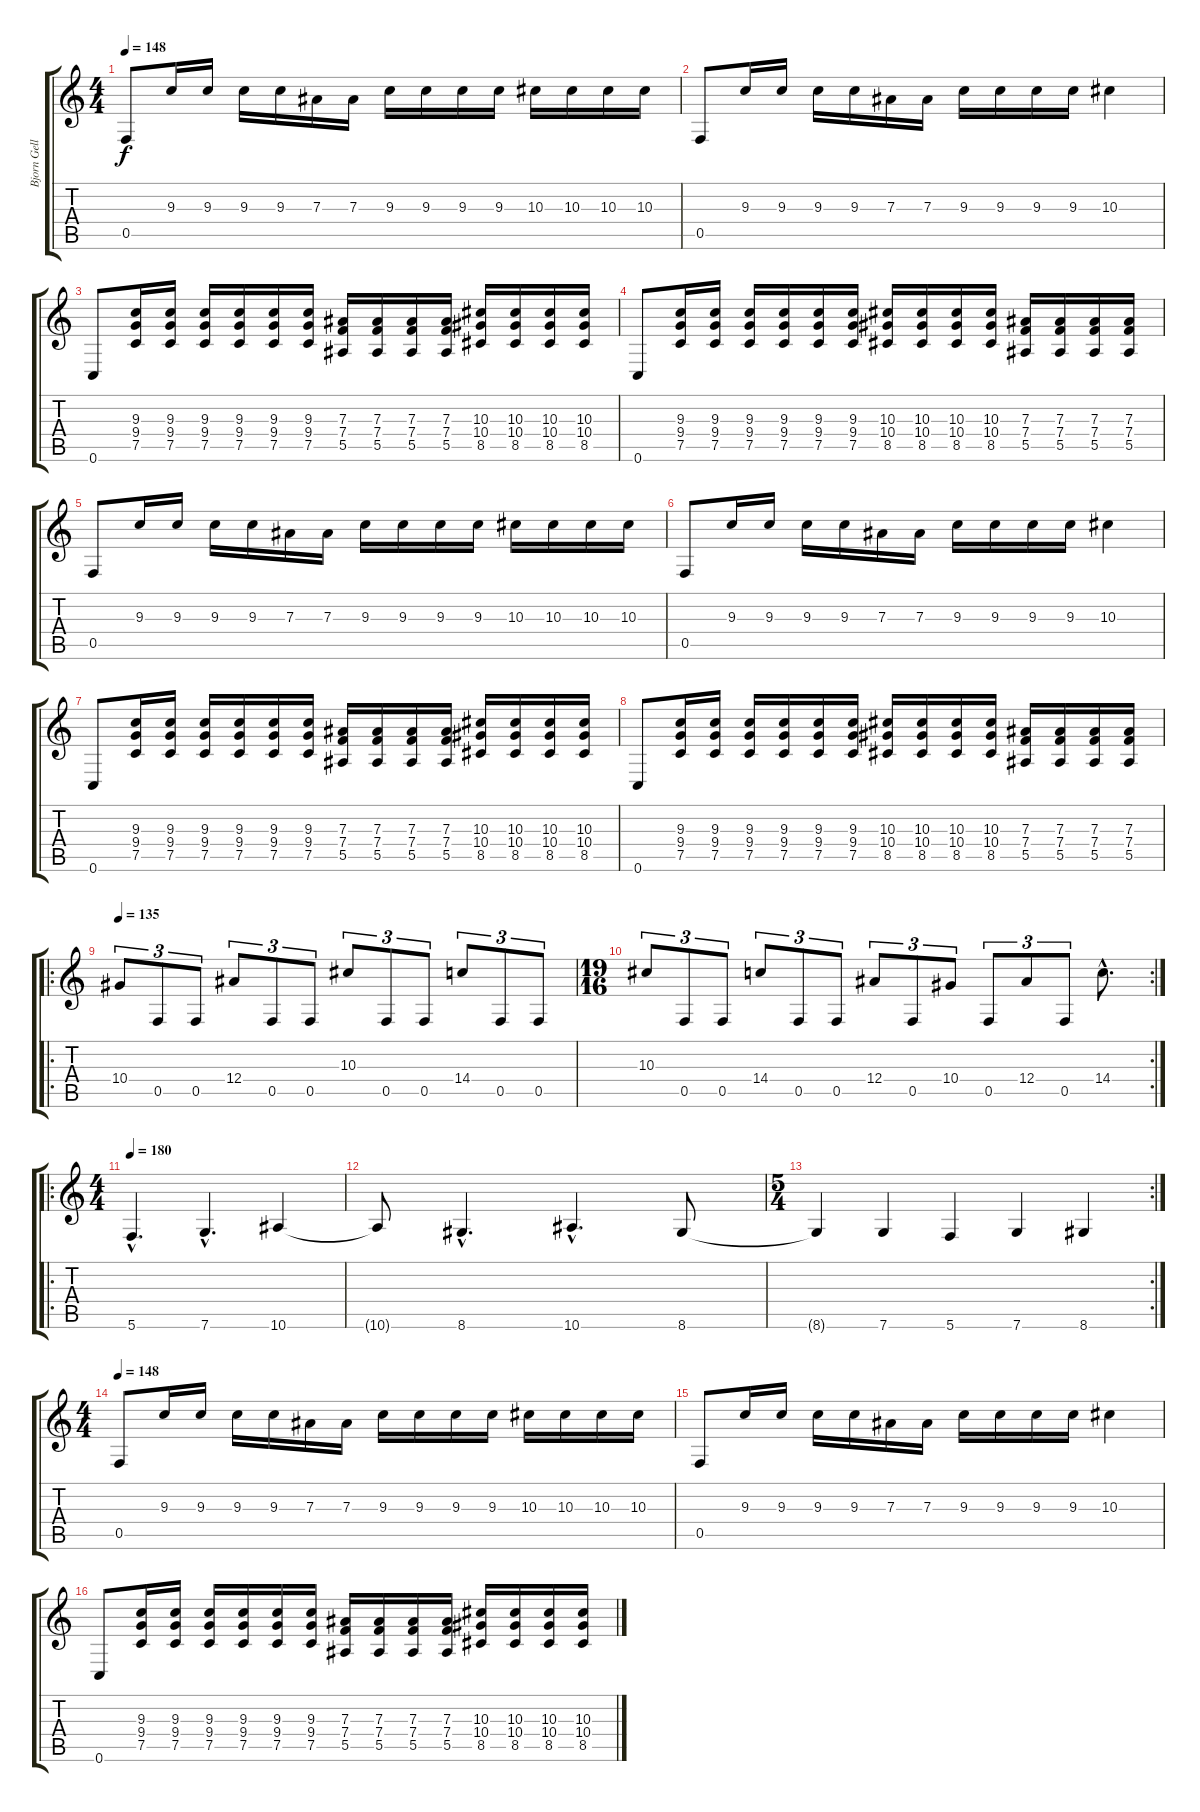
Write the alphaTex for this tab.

\track ("Bjorn Gellotte" "Bjorn Gell") {instrument distortionguitar}
\staff {score tabs}
\tuning (C4 G3 Eb3 Bb2 F2 C2) {hide}
\ts (4 4)
\tempo 148
\clef g2
\ks c
0.5.8{dy f instrument distortionguitar} 9.3.16 9.3.16 9.3.16 9.3.16 7.3.16 7.3.16 9.3.16 9.3.16 9.3.16 9.3.16 10.3.16 10.3.16 10.3.16 10.3.16 |
0.5.8 9.3.16 9.3.16 9.3.16 9.3.16 7.3.16 7.3.16 9.3.16 9.3.16 9.3.16 9.3.16 10.3.4 |
0.6.8 (9.3 9.4 7.5).16 (9.3 9.4 7.5).16 (9.3 9.4 7.5).16 (9.3 9.4 7.5).16 (9.3 9.4 7.5).16 (9.3 9.4 7.5).16 (7.3 7.4 5.5).16 (7.3 7.4 5.5).16 (7.3 7.4 5.5).16 (7.3 7.4 5.5).16 (10.3 10.4 8.5).16 (10.3 10.4 8.5).16 (10.3 10.4 8.5).16 (10.3 10.4 8.5).16 |
0.6.8 (9.3 9.4 7.5).16 (9.3 9.4 7.5).16 (9.3 9.4 7.5).16 (9.3 9.4 7.5).16 (9.3 9.4 7.5).16 (9.3 9.4 7.5).16 (10.3 10.4 8.5).16 (10.3 10.4 8.5).16 (10.3 10.4 8.5).16 (10.3 10.4 8.5).16 (7.3 7.4 5.5).16 (7.3 7.4 5.5).16 (7.3 7.4 5.5).16 (7.3 7.4 5.5).16 |
0.5.8 9.3.16 9.3.16 9.3.16 9.3.16 7.3.16 7.3.16 9.3.16 9.3.16 9.3.16 9.3.16 10.3.16 10.3.16 10.3.16 10.3.16 |
0.5.8 9.3.16 9.3.16 9.3.16 9.3.16 7.3.16 7.3.16 9.3.16 9.3.16 9.3.16 9.3.16 10.3.4 |
0.6.8 (9.3 9.4 7.5).16 (9.3 9.4 7.5).16 (9.3 9.4 7.5).16 (9.3 9.4 7.5).16 (9.3 9.4 7.5).16 (9.3 9.4 7.5).16 (7.3 7.4 5.5).16 (7.3 7.4 5.5).16 (7.3 7.4 5.5).16 (7.3 7.4 5.5).16 (10.3 10.4 8.5).16 (10.3 10.4 8.5).16 (10.3 10.4 8.5).16 (10.3 10.4 8.5).16 |
0.6.8 (9.3 9.4 7.5).16 (9.3 9.4 7.5).16 (9.3 9.4 7.5).16 (9.3 9.4 7.5).16 (9.3 9.4 7.5).16 (9.3 9.4 7.5).16 (10.3 10.4 8.5).16 (10.3 10.4 8.5).16 (10.3 10.4 8.5).16 (10.3 10.4 8.5).16 (7.3 7.4 5.5).16 (7.3 7.4 5.5).16 (7.3 7.4 5.5).16 (7.3 7.4 5.5).16 |
\ro
\tempo 135
10.4.8{tu (3 2)} 0.5.8{tu (3 2)} 0.5.8{tu (3 2)} 12.4.8{tu (3 2)} 0.5.8{tu (3 2)} 0.5.8{tu (3 2)} 10.3.8{tu (3 2)} 0.5.8{tu (3 2)} 0.5.8{tu (3 2)} 14.4.8{tu (3 2)} 0.5.8{tu (3 2)} 0.5.8{tu (3 2)} |
\rc 2
\ts (19 16)
10.3.8{tu (3 2)} 0.5.8{tu (3 2)} 0.5.8{tu (3 2)} 14.4.8{tu (3 2)} 0.5.8{tu (3 2)} 0.5.8{tu (3 2)} 12.4.8{tu (3 2)} 0.5.8{tu (3 2)} 10.4.8{tu (3 2)} 0.5.8{tu (3 2)} 12.4.8{tu (3 2)} 0.5.8{tu (3 2)} 14.4{hac}.8{d} |
\ro
\ts (4 4)
\tempo 180
5.6{hac}.4{d} 7.6{hac}.4{d} 10.6.4 |
10.6{t}.8 8.6{hac}.4{d} 10.6{hac}.4{d} 8.6.8 |
\rc 2
\ts (5 4)
8.6{t}.4 7.6.4 5.6.4 7.6.4 8.6.4 |
\ts (4 4)
\tempo 148
0.5.8 9.3.16 9.3.16 9.3.16 9.3.16 7.3.16 7.3.16 9.3.16 9.3.16 9.3.16 9.3.16 10.3.16 10.3.16 10.3.16 10.3.16 |
0.5.8 9.3.16 9.3.16 9.3.16 9.3.16 7.3.16 7.3.16 9.3.16 9.3.16 9.3.16 9.3.16 10.3.4 |
0.6.8 (9.3 9.4 7.5).16 (9.3 9.4 7.5).16 (9.3 9.4 7.5).16 (9.3 9.4 7.5).16 (9.3 9.4 7.5).16 (9.3 9.4 7.5).16 (7.3 7.4 5.5).16 (7.3 7.4 5.5).16 (7.3 7.4 5.5).16 (7.3 7.4 5.5).16 (10.3 10.4 8.5).16 (10.3 10.4 8.5).16 (10.3 10.4 8.5).16 (10.3 10.4 8.5).16
